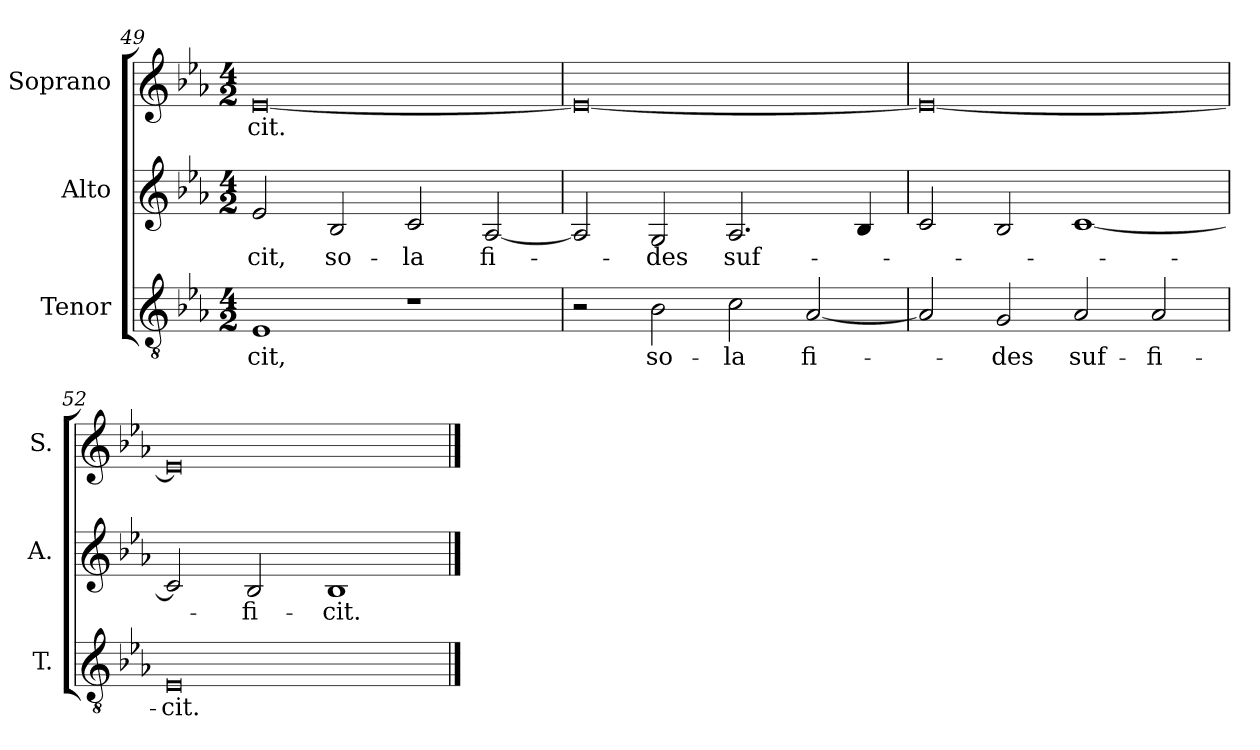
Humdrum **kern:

**kern	**text	**kern	**text	**kern	**text
*part3	*part3	*part2	*part2	*part1	*part1
*staff3	*staff3	*staff2	*staff2	*staff1	*staff1
*I"Tenor	*	*I"Alto	*	*I"Soprano	*
*I'T.	*	*I'A.	*	*I'S.	*
*clefGv2	*	*clefG2	*	*clefG2	*
*ITrd7c12	*	*	*	*	*
*k[b-e-a-]	*	*k[b-e-a-]	*	*k[b-e-a-]	*
*E-:	*	*E-:	*	*E-:	*
*M4/2	*	*M4/2	*	*M4/2	*
=49	=49	=49	=49	=49	=49
!	!LO:LY:b:color=#000000	!	!	!	!
!	!	!	!LO:LY:b:color=#000000	!	!
!	!	!	!	!	!LO:LY:b:color=#000000
1EE-i	-cit,	2e-i/	-cit,	[0e-i	-cit.
!	!	!	!LO:LY:b:color=#000000	!	!
.	.	2B-i/	so-	.	.
!	!	!	!LO:LY:b:color=#000000	!	!
1r	.	2ci/	-la	.	.
!	!	!	!LO:LY:b:color=#000000	!	!
.	.	[2A-i/	fi-	.	.
=50	=50	=50	=50	=50	=50
2r	.	2A-i/]	.	0e-i_	.
!	!LO:LY:b:color=#000000	!	!	!	!
!	!	!	!LO:LY:b:color=#000000	!	!
2BB-i\	so-	2Gi/	-des	.	.
!	!LO:LY:b:color=#000000	!	!	!	!
!	!	!	!LO:LY:b:color=#000000	!	!
2Ci\	-la	2.A-i/	suf-	.	.
!	!LO:LY:b:color=#000000	!	!	!	!
[2AA-i/	fi-	.	.	.	.
.	.	4B-i/	.	.	.
=51	=51	=51	=51	=51	=51
2AA-i/]	.	2ci/	.	0e-i_	.
!	!LO:LY:b:color=#000000	!	!	!	!
2GGi/	-des	2B-i/	.	.	.
!	!LO:LY:b:color=#000000	!	!	!	!
2AA-i/	suf-	[1ci	.	.	.
!	!LO:LY:b:color=#000000	!	!	!	!
2AA-i/	-fi-	.	.	.	.
=52	=52	=52	=52	=52	=52
!	!LO:LY:b:color=#000000	!	!	!	!
0EE-i	-cit.	2ci/]	.	0e-i]	.
!	!	!	!LO:LY:b:color=#000000	!	!
.	.	2B-i/	-fi-	.	.
!	!	!	!LO:LY:b:color=#000000	!	!
.	.	1B-i	-cit.	.	.
==	==	==	==	==	==
*-	*-	*-	*-	*-	*-
